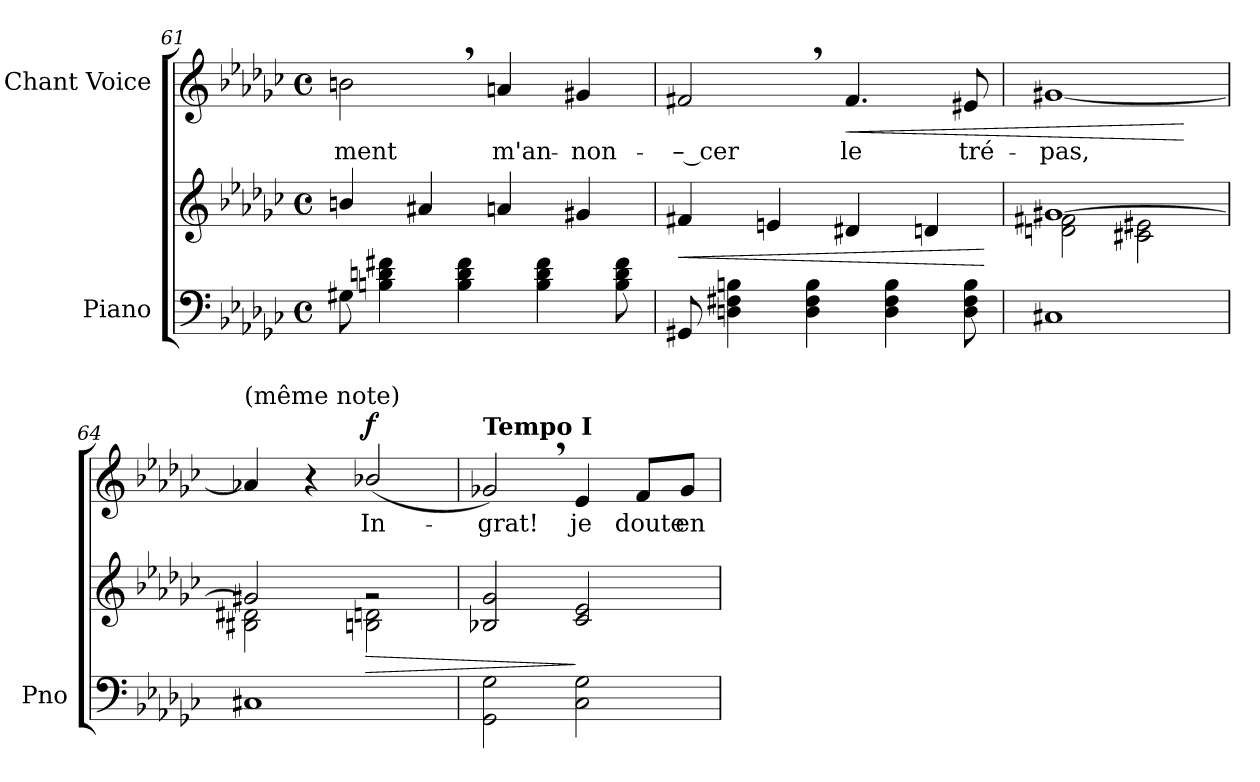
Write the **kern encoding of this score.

**kern	**kern	**dynam	**kern	**text	**dynam
*part2	*part2	*part2	*part1	*part1	*part1
*staff3	*staff2	*staff2/3	*staff1	*staff1	*staff1
*I"Piano	*	*	*I"Chant Voice	*	*
*I'Pno	*	*	*	*	*
*clefF4	*clefG2	*	*clefG2	*	*
*k[b-e-a-d-g-c-]	*k[b-e-a-d-g-c-]	*	*k[b-e-a-d-g-c-]	*	*
*M4/4	*M4/4	*	*M4/4	*	*
*met(c)	*met(c)	*	*met(c)	*	*
=61	=61	=61	=61	=61	=61
!	!	!	!	!LO:LY:b	!
8G#X\	4bn/	.	2bn,\	-ment	.
4Bn\ 4dn\ 4f#X\	.	.	.	.	.
.	4a#X/	.	.	.	.
4B\ 4d\ 4f#\	.	.	.	.	.
!	!	!	!	!LO:LY:b	!
.	4an/	.	4an/	m'an-	.
4B\ 4d\ 4f#\	.	.	.	.	.
!	!	!	!	!LO:LY:b	!
.	4g#X/	.	4g#X/	-non-	.
8B\ 8d\ 8f#\	.	.	.	.	.
!!LO:LB:g=z
=62	=62	=62	=62	=62	=62
!	!	!LO:HP:b	!	!LO:LY:b	!
8GG#X/	4f#X/	<	2f#X,/	-– cer	.
4Dn\ 4F#X\ 4Bn\	.	.	.	.	.
.	4en/	.	.	.	.
4D\ 4F#\ 4B\	.	.	.	.	.
!	!	!	!	!LO:LY:b	!LO:HP:b
.	4d#X/	.	4.f#/	le	<
4D\ 4F#\ 4B\	.	.	.	.	.
.	4dn/	.	.	.	.
!	!	!	!	!LO:LY:b	!
8D\ 8F#\ 8B\	.	.	8e#X/	tré-	.
.	.	[	.	.	.
=63	=63	=63	=63	=63	=63
*	*^	*	*	*	*
!	!	!	!	!	!LO:LY:b	!
1C#X	[1g#X	2dn\ 2f#X\	.	[1g#X	-pas,	.
.	.	2c#X\ 2e#X\	.	.	.	.
*	*v	*v	*	*	*	*
.	.	.	.	.	[
=64	=64	=64	=64	=64	=64
*	*^	*	*	*	*
!	!	!	!	!LO:TX:a:t=(même note)	!	!
1C#X	2g#X/]	2B#X\ 2d#X\	.	4a-X/]	.	.
.	.	.	.	4r	.	.
!	!	!	!LO:HP:b	!	!LO:LY:b	!LO:DY:a
.	2rg	2Bn\ 2dn\	>	(<2b-X/	In-	f
=65	=65	=65	=65	=65	=65	=65
!	!	!	!	!LO:TX:a:B:t=Tempo I	!	!
!	!	!	!	!	!LO:LY:b	!
*	*v	*v	*	*	*	*
2GG-\ 2G-\	2B-X/ 2g-/	.	2g-X,/)	-grat!	.
*	*	*	*MM76	*	*
!	!	!	!	!LO:LY:b	!
2C-\ 2G-\	2c-/ 2e-/	]	4e-/	je	.
!	!	!	!	!LO:LY:b	!
.	.	.	8f/L	doute	.
!	!	!	!	!LO:LY:b	!
.	.	.	8g-/J	en-	.
=	=	=	=	=	=
*-	*-	*-	*-	*-	*-
